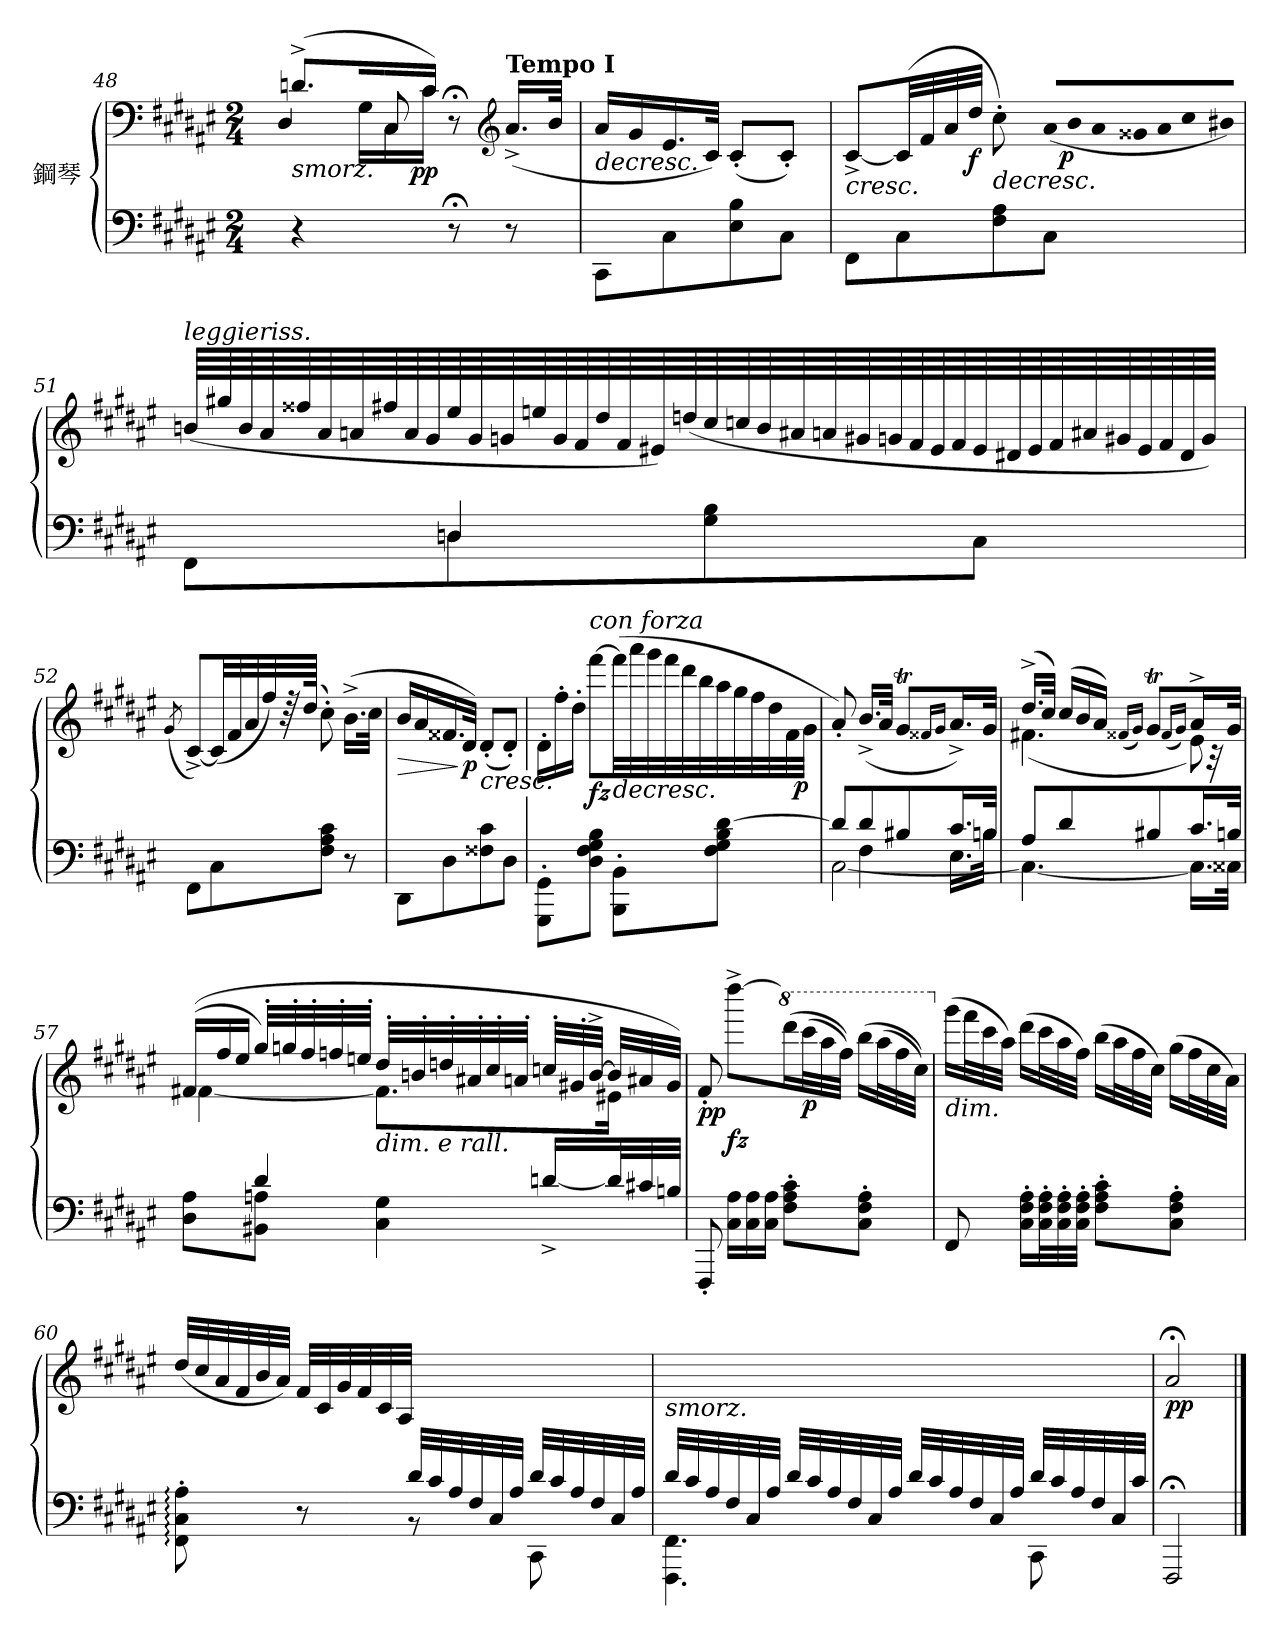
**kern	**kern	**dynam
*part1	*part1	*part1
*staff2	*staff1	*staff1/2
*I"鋼琴	*	*
*clefF4	*clefF4	*
*k[f#c#g#d#a#e#]	*k[f#c#g#d#a#e#]	*
*M2/4	*M2/4	*
*MM50	*MM50	*
*	*Xtuplet	*
=48	=48	=48
*	*^	*
*	*	*^	*
*	*	*	*^	*
!	!LO:TX:b:i:t=smorz.	!	!	!	!
4r	(>12.dn^/L	16.Dn\LLyy	16.ryy	8D/J	.
.	.	32E#\JJk	32ryy	.	.
*	*MM44	*	*	*	*
.	24ryy	24G#\LL	24ryy	24ryy	.
.	24ryy	24C#\	24ryy	12C#/	.
!	!	!	!	!	!LO:DY:b
.	24c#/Jk)	24c#\JJ	24ryy	.	pp
*	*MM20	*	*	*	*
8r;<	8r;<	4ryy	4ryy	4ryy	.
*	*clefG2	*	*	*	*
!	!LO:TX:a:B:t=Tempo I	!	!	!	!
!	!	!	!	!	!LO:DY:b
8r	(<16.a#^/LL	.	.	.	other-dynamics
.	32b/JJk	.	.	.	.
*	*v	*v	*v	*v	*
!!LO:LB:g=z
=49	=49	=49
!	!	!LO:HP:b
8CC#\L	16a#/LL	>
.	16g#/	.
8C#\	16.e#/	.
.	32c#/JJk)	.
8E#\ 8B\	(<8c#'/L	.
8C#\J	8c#'/J)	.
=50	=50	=50
!	!	!LO:HP:b
8FF#\L	[8c#^/L	<
8C#\	(>32c#/LL]	.
.	32f#/	.
.	32a#/	.
!	!	!LO:DY:n=1:b
.	32dd#/JJJ	] f
!	!	!LO:HP:b
8F#\ 8A#\	8cc#'\)	>
!	!LO:N:vis=32	!
8C#\J	(<960%17a#/LLL	.
!	!LO:N:vis=32	!LO:DY:n=2:b
.	960%17b/	[ p
!	!LO:N:vis=32	!
.	960%17a#/	.
!	!LO:N:vis=32	!
.	960%17g##X/	.
!	!LO:N:vis=32	!
.	960%17a#/	.
!	!LO:N:vis=32	!
.	960%17cc#/	.
!	!LO:N:vis=32	!
.	960%17b#X/JJJ)	.
.	960ryy	.
=51	=51	=51
*^	*	*
!	!	!LO:TX:a:i:t=leggieriss.	!
8FF#\L	8ryy	(<80bn/L	.
.	.	80gg#X/	.
.	.	80b/	.
.	.	80a#/	.
.	.	80ff##X/	.
.	.	80a#/	.
.	.	80an/	.
.	.	80ff#/	.
.	.	80a/	.
.	.	80g#/	.
8Dn\	4D/	80ee#/	.
.	.	80g#/	.
.	.	80gn/	.
.	.	80een/	.
.	.	80g/	.
.	.	80f#/	.
.	.	80dd#/	.
.	.	80f#/	.
.	.	80e#X/)	.
.	.	(<80ddn/	.
8G#\ 8B\	.	80cc#/	.
.	.	80ccn/	.
.	.	80b/	.
.	.	80a#X/	.
.	.	80an/	.
.	.	80g#X/	.
.	.	80gn/	.
.	.	80f#/	.
.	.	80e#/	.
.	.	80f#/	.
8C#\J	8ryy	80e#/	.
.	.	80d#X/	.
.	.	80e#/	.
.	.	80f#/	.
.	.	80a#X/	.
.	.	80g#X/	.
.	.	80e#/	.
.	.	80f#/	.
.	.	80d#/	.
.	.	80g#/J)	.
*v	*v	*	*
.	8qg#/yy	.
!!LO:LB:g=z
=52	=52	=52
.	(<8qg#/	.
8FF#\L	[8c#^/L)	.
8C#\	(<40c#/LL]	.
.	40f#/	.
.	40a#/	.
.	40ff#/)	.
.	80rdd	.
.	(>80dd#/JJJk	.
8F#\ 8A#\ 8c#\J	8cc#'\)	.
8r	(>16.b^\LL	.
.	32cc#\JJk	.
=53	=53	=53
!	!	!LO:HP:b
8DD#\L	16b/LL	>
.	16a#/	.
8D#\	16.f##X/	.
!	!	!LO:DY:n=1:b
.	32d#/JJk)	] p
!	!	!LO:HP:b
8F##X\ 8c#\	(<8d#'/L	<
8D#\J	8d#'/J)	.
=54	=54	=54
8GGG#\' 8GG#\'L	24d#'\LL	.
.	24ff#'\	.
.	24dd#'\JJ	.
!	!LO:TX:a:i:t=con forza	!
!	!	!LO:DY:n=1:b
8D#\ 8F#\ 8G#\ 8B\J	[8fff#\L	] fz
!	!	!LO:HP:b
8BBB\' 8BB\'L	(>48fff#\LL]	>
.	48aaa#\	.
.	48ggg#\	.
.	48fff#\	.
.	48ddd#\	.
.	48bb\	.
8F#\ 8G#\ 8B\ [8d#\J	48aa#\	.
.	48gg#\	.
.	48ff#\	.
.	48dd#\	.
.	48f#\	.
!	!	!LO:DY:n=2:b
.	48g#\JJJ	[ p
=55	=55	=55
*^	*	*
*	*^	*	*
8d#/L]	[2C#\	8ryy	8a#'/)	.
8d#/	.	4F#\	(<16.b^/LL	.
.	.	.	32a#/JJk	.
8B#X/	.	.	8g#T/L	.
.	.	.	16qf##X/LL	.
.	.	.	16qg#/JJ	.
16.c#/L	.	16.E#\LL	16.a#^/L)	.
32Bn/JJk	.	32B\JJk	32g#/JJk	.
!!LO:LB:g=z
=56	=56	=56	=56	=56
*	*	*	*^	*
8A#/L	4.C#\_	4.ryy	(>16.dd#^/LL	(<4.f#X\	.
.	.	.	32cc#/JJk)	.	.
8d#/	.	.	(>24cc#/LL	.	.
.	.	.	24b/	.	.
.	.	.	24a#/JJ)	.	.
.	.	.	(<16qf##X/LL	.	.
.	.	.	16qg#/JJ)	.	.
8B#X/	.	.	8g#T/L	.	.
.	.	.	(<16qf##/LL	.	.
.	.	.	16qg#/JJ)	.	.
16.c#/L	8ryy	16.C#\LL]	16a#^/L	8e#\)	.
.	.	.	32rA	.	.
32Bn/JJk	.	32C##X\JJk	32g#/JJk	.	.
*	*v	*v	*	*	*
=57	=57	=57	=57	=57
8D#\ 8A#\L	8ryy	(>(>24f#X/LL	[4f#\	.
.	.	24ff#/	.	.
.	.	24ee#/JJ	.	.
8BB#X\ 8An\J	4d#/	40gg#'/LLL)	.	.
.	.	40ggn'/	.	.
.	.	40ff#'/	.	.
.	.	40ffn'/	.	.
.	.	40een'/JJJ	.	.
!	!	!LO:TX:b:i:t=dim.  e rall.	!	!
4C#\ 4G#\	.	48dd#'/LLL	8.f#\L]	.
.	.	48bn'/	.	.
.	.	48ddn'/	.	.
.	.	48a#X'/	.	.
.	.	48cc#'/	.	.
.	.	48an'/JJJ	.	.
.	[16dn^/LL	48ccn'/LLL	.	.
.	.	48g#X'/	.	.
.	.	[48b^/JJJ	.	.
*	*Xtuplet	*	*	*
.	48d/L]	48b/LLL]	16e#X\Jk	.
.	48c#X/	48a#X/	.	.
.	48Bn/JJJ	48g#/JJJ)	.	.
*	*	*v	*v	*
!!LO:LB:g=z
=58	=58	=58	=58
!	!	!	!LO:DY:b
*v	*v	*	*
8FFF#'/	8f#'/	pp
!	!	!LO:DY:b
24C#\ 24A#\LL	[8dddd#^\L	fz
24C#\ 24A#\	.	.
24C#\ 24A#\JJ	.	.
*	*8va	*
8F#\' 8A#\' 8c#\'L	(>16dddd#\L]	.
!	!	!LO:DY:n=1:b
.	(<48cccc#\L	] p
.	48aaa#\	.
.	48fff#\JJJ))	.
8C#\' 8F#\' 8A#\'J	(>16bbb\LL	.
.	(<48aaa#\L	.
.	48fff#\	.
.	48ccc#\JJJ))	.
=59	=59	=59
*	*X8va	*
!	!LO:TX:b:i:t=dim.	!
8FF#/	(>16ggg#\LL	.
.	48fff#\L	.
.	48ccc#\	.
.	48aa#\JJJ)	.
16C#\' 16F#\' 16A#\'LL	(>16ddd#\LL	.
48C#\' 48F#\' 48A#\'L	48ccc#\L	.
48C#\' 48F#\' 48A#\'	48aa#\	.
48C#\' 48F#\' 48A#\'JJJ	48ff#\JJJ)	.
8F#\' 8A#\' 8c#\'L	(>16bb\LL	.
.	48aa#\L	.
.	48ff#\	.
.	48cc#\JJJ)	.
8C#\' 8F#\' 8A#\'J	(>16gg#\LL	.
.	48ff#\L	.
.	48cc#\	.
.	48a#\JJJ)	.
!!LO:LB:g=z
=60	=60	=60
*^	*	*
4ryy	8FF#\:' 8C#\:' 8A#\:'	(<(>48dd#/LLL	.
.	.	48cc#/	.
.	.	48a#/	.
.	.	48f#/	.
.	.	48b/	.
.	.	48a#/JJJ)	.
.	8r	48f#/LLL	.
.	.	48c#/	.
.	.	48g#/	.
.	.	48f#/	.
.	.	48c#/	.
.	.	48A#/JJJ	.
48d#/LLL	8rBB	4ryy	.
48c#/	.	.	.
48A#/	.	.	.
48F#/	.	.	.
48C#/	.	.	.
48A#/JJJ	.	.	.
48d#/LLL	8CC#\	.	.
48c#/	.	.	.
48A#/	.	.	.
48F#/	.	.	.
48C#/	.	.	.
48A#/JJJ	.	.	.
=61	=61	=61	=61
*	*	*MM36	*
!	!	!LO:TX:b:i:t=smorz.	!
48d#/LLL	4.FFF#\ 4.FF#\	8ryy	.
48c#/	.	.	.
48A#/	.	.	.
48F#/	.	.	.
48C#/	.	.	.
48A#/JJJ	.	.	.
*	*	*MM32	*
48d#/LLL	.	8ryy	.
48c#/	.	.	.
48A#/	.	.	.
48F#/	.	.	.
48C#/	.	.	.
48A#/JJJ	.	.	.
*	*	*MM24	*
48d#/LLL	.	8ryy	.
48c#/	.	.	.
48A#/	.	.	.
48F#/	.	.	.
48C#/	.	.	.
48A#/JJJ	.	.	.
*	*	*MM16	*
48d#/LLL	8CC#\	8ryy	.
48c#/	.	.	.
48A#/	.	.	.
48F#/	.	.	.
48C#/	.	.	.
48c#/JJJ)	.	.	.
*v	*v	*	*
=62	=62	=62
!	!	!LO:DY:b
2FFF#;</	2a#;</	pp
==	==	==
*-	*-	*-
